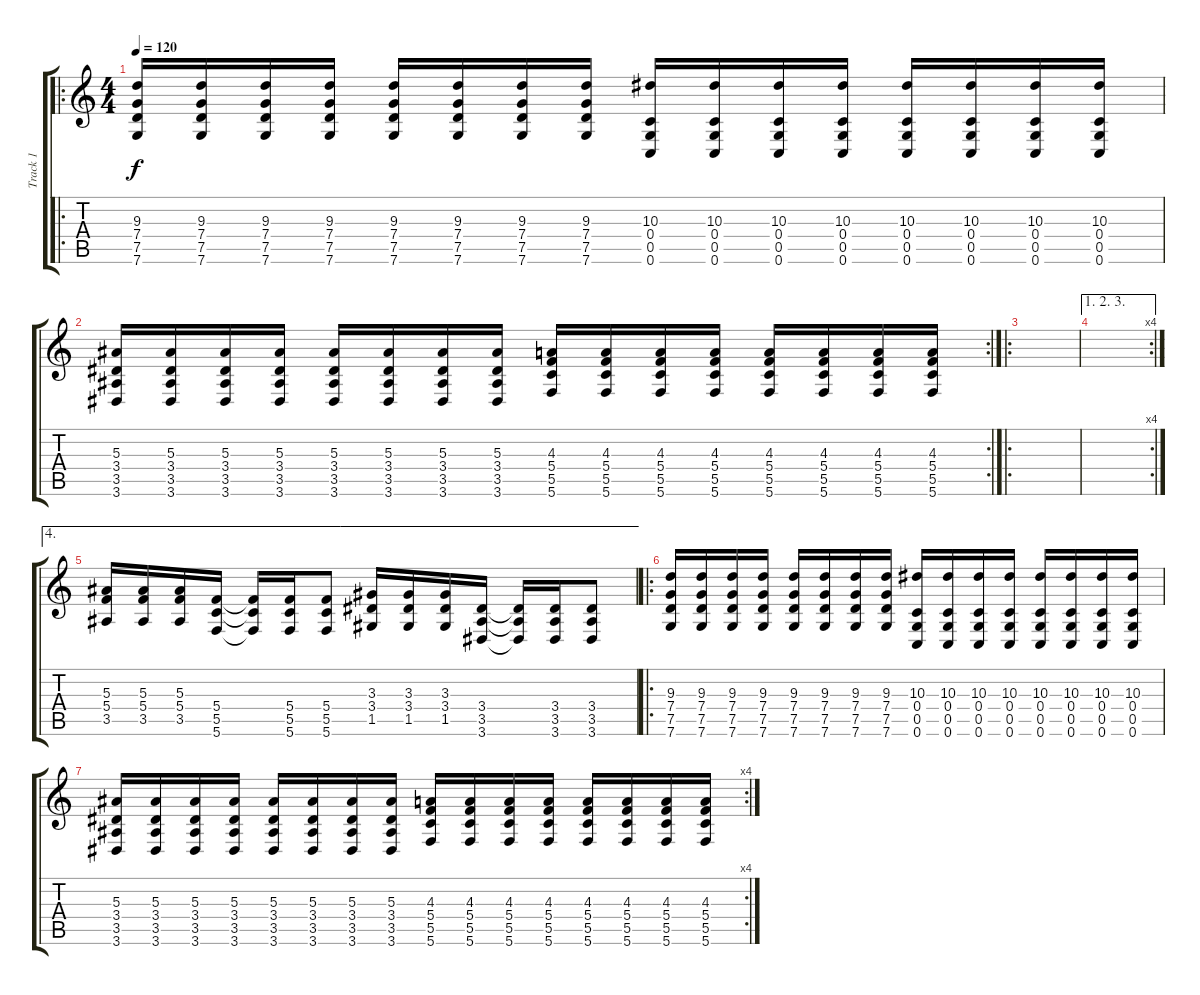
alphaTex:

\track ("Track 1" "Track 1") {instrument distortionguitar}
\staff {score tabs}
\tuning (D4 A3 F3 C3 G2 C2) {hide}
\ro
\ts (4 4)
\tempo 120
\clef g2
\ks c
(9.3 7.4 7.5 7.6).16{dy f instrument distortionguitar} (9.3 7.4 7.5 7.6).16 (9.3 7.4 7.5 7.6).16 (9.3 7.4 7.5 7.6).16 (9.3 7.4 7.5 7.6).16 (9.3 7.4 7.5 7.6).16 (9.3 7.4 7.5 7.6).16 (9.3 7.4 7.5 7.6).16 (10.3 0.4 0.5 0.6).16 (10.3 0.4 0.5 0.6).16 (10.3 0.4 0.5 0.6).16 (10.3 0.4 0.5 0.6).16 (10.3 0.4 0.5 0.6).16 (10.3 0.4 0.5 0.6).16 (10.3 0.4 0.5 0.6).16 (10.3 0.4 0.5 0.6).16 |
\rc 2
(5.3 3.4 3.5 3.6).16 (5.3 3.4 3.5 3.6).16 (5.3 3.4 3.5 3.6).16 (5.3 3.4 3.5 3.6).16 (5.3 3.4 3.5 3.6).16 (5.3 3.4 3.5 3.6).16 (5.3 3.4 3.5 3.6).16 (5.3 3.4 3.5 3.6).16 (4.3 5.4 5.5 5.6).16 (4.3 5.4 5.5 5.6).16 (4.3 5.4 5.5 5.6).16 (4.3 5.4 5.5 5.6).16 (4.3 5.4 5.5 5.6).16 (4.3 5.4 5.5 5.6).16 (4.3 5.4 5.5 5.6).16 (4.3 5.4 5.5 5.6).16 |
\ro
|
\ae (1 2 3)
\rc 4
|
\ae 4
(5.3 5.4 3.5).16{instrument distortionguitar} (5.3 5.4 3.5).16 (5.3 5.4 3.5).16 (5.4 5.5 5.6).16 (5.4{t} 5.5{t} 5.6{t}).16 (5.4 5.5 5.6).16 (5.4 5.5 5.6).8 (3.3 3.4 1.5).16 (3.3 3.4 1.5).16 (3.3 3.4 1.5).16 (3.4 3.5 3.6).16 (3.4{t} 3.5{t} 3.6{t}).16 (3.4 3.5 3.6).16 (3.4 3.5 3.6).8 |
\ro
(9.3 7.4 7.5 7.6).16 (9.3 7.4 7.5 7.6).16 (9.3 7.4 7.5 7.6).16 (9.3 7.4 7.5 7.6).16 (9.3 7.4 7.5 7.6).16 (9.3 7.4 7.5 7.6).16 (9.3 7.4 7.5 7.6).16 (9.3 7.4 7.5 7.6).16 (10.3 0.4 0.5 0.6).16 (10.3 0.4 0.5 0.6).16 (10.3 0.4 0.5 0.6).16 (10.3 0.4 0.5 0.6).16 (10.3 0.4 0.5 0.6).16 (10.3 0.4 0.5 0.6).16 (10.3 0.4 0.5 0.6).16 (10.3 0.4 0.5 0.6).16 |
\rc 4
(5.3 3.4 3.5 3.6).16 (5.3 3.4 3.5 3.6).16 (5.3 3.4 3.5 3.6).16 (5.3 3.4 3.5 3.6).16 (5.3 3.4 3.5 3.6).16 (5.3 3.4 3.5 3.6).16 (5.3 3.4 3.5 3.6).16 (5.3 3.4 3.5 3.6).16 (4.3 5.4 5.5 5.6).16 (4.3 5.4 5.5 5.6).16 (4.3 5.4 5.5 5.6).16 (4.3 5.4 5.5 5.6).16 (4.3 5.4 5.5 5.6).16 (4.3 5.4 5.5 5.6).16 (4.3 5.4 5.5 5.6).16 (4.3 5.4 5.5 5.6).16
